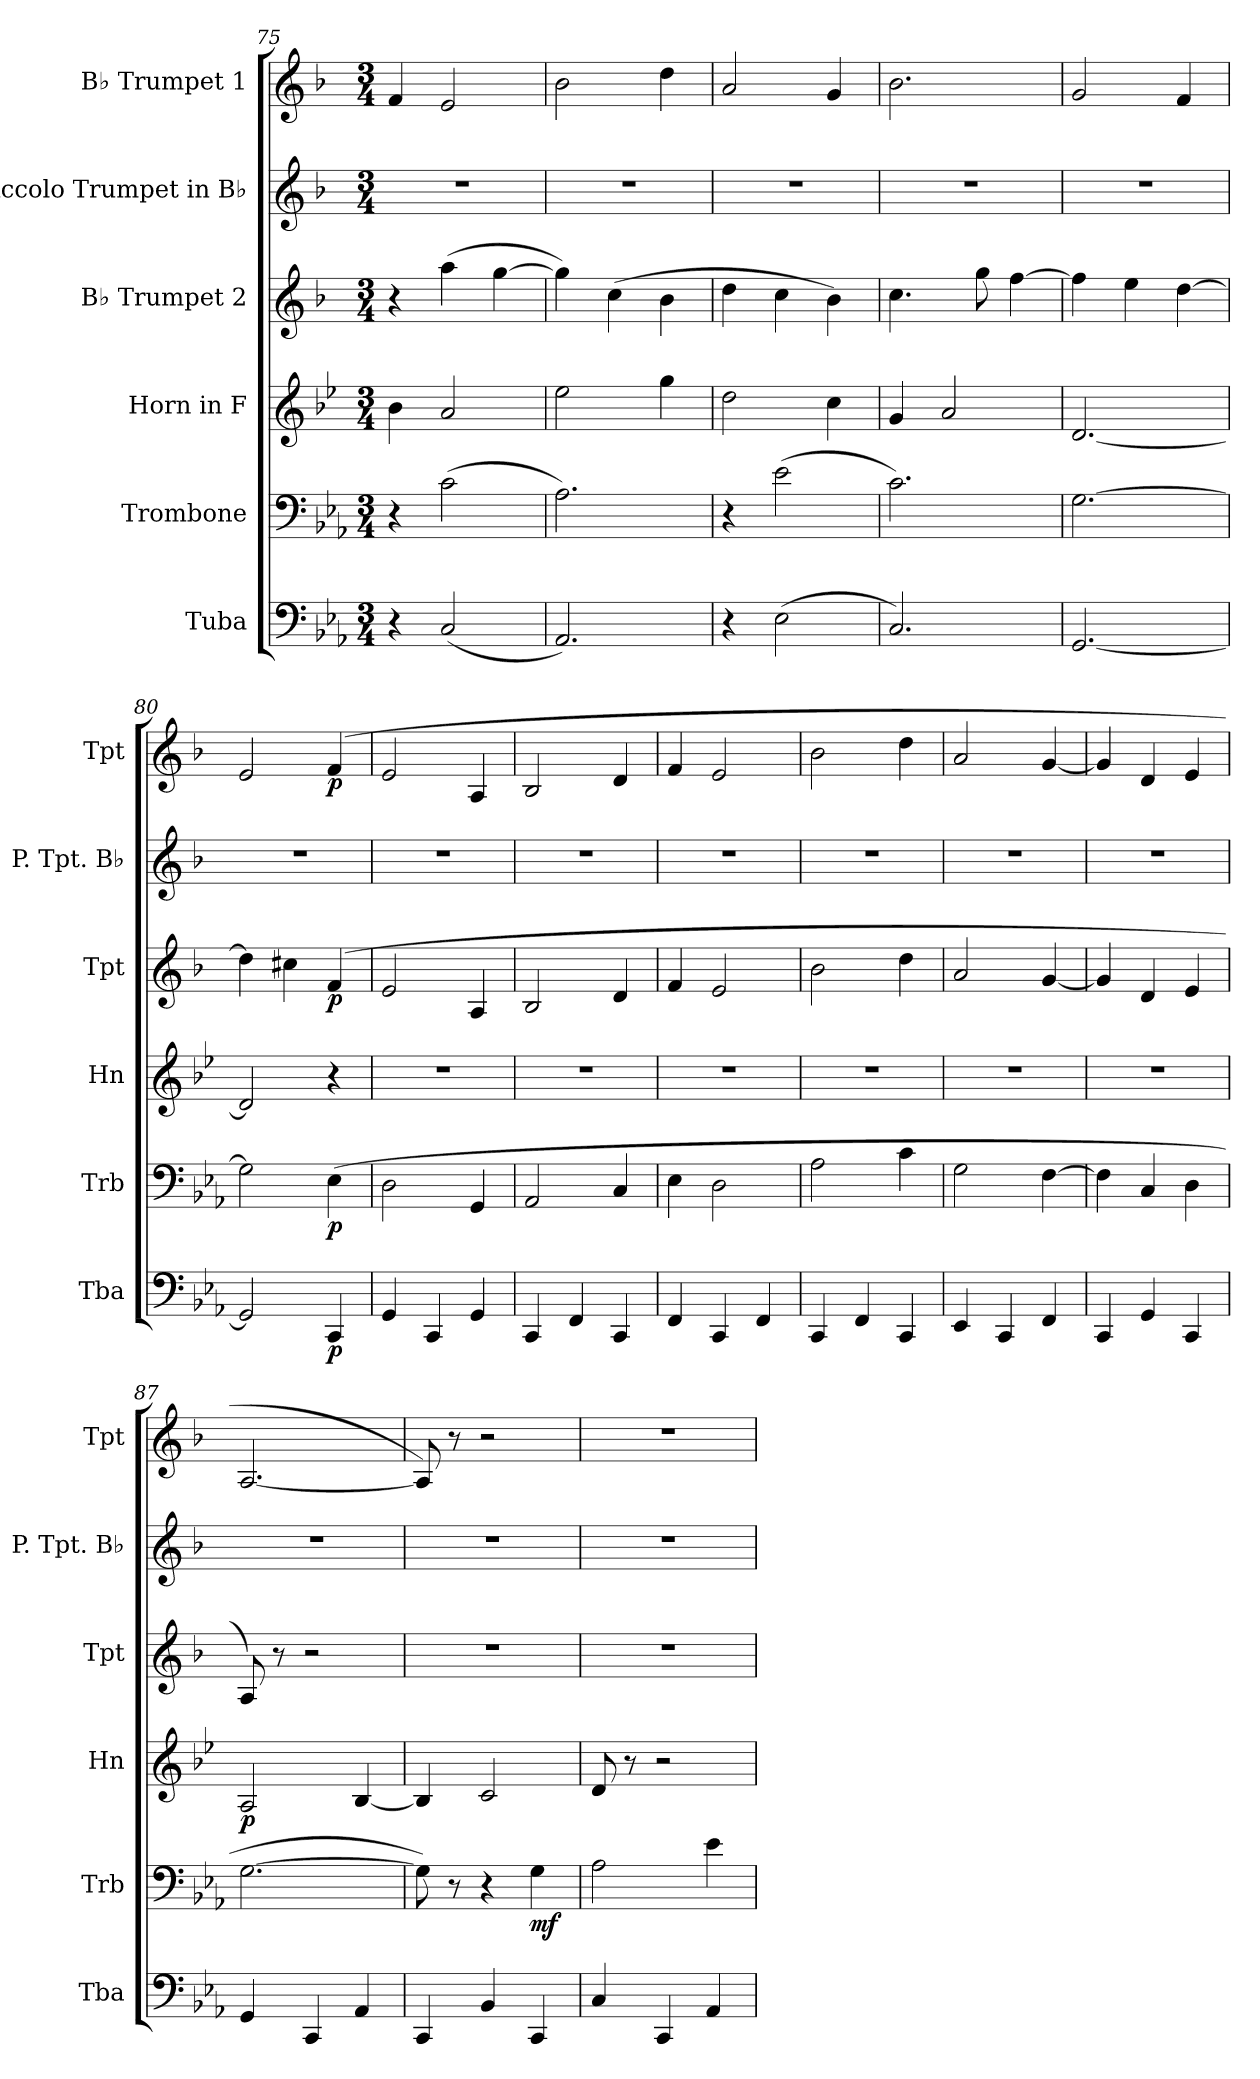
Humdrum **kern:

**kern	**dynam	**kern	**dynam	**kern	**dynam	**kern	**dynam	**kern	**kern	**dynam
*part6	*part6	*part5	*part5	*part4	*part4	*part3	*part3	*part2	*part1	*part1
*staff6	*staff6	*staff5	*staff5	*staff4	*staff4	*staff3	*staff3	*staff2	*staff1	*staff1
*I"Tuba	*	*I"Trombone	*	*I"Horn in F	*	*I"B♭ Trumpet 2	*	*I"Piccolo Trumpet in B♭	*I"B♭ Trumpet 1	*
*I'Tba	*	*I'Trb	*	*I'Hn	*	*I'Tpt	*	*I'P. Tpt. B♭	*I'Tpt	*
*clefF4	*	*clefF4	*	*clefG2	*	*clefG2	*	*clefG2	*clefG2	*
*	*	*	*	*ITrd4c7	*	*ITrd1c2	*	*ITrd-6c-10	*ITrd1c2	*
*k[b-e-a-]	*	*k[b-e-a-]	*	*k[b-e-a-]	*	*k[b-e-a-]	*	*k[b-e-a-]	*k[b-e-a-]	*
*M3/4	*	*M3/4	*	*M3/4	*	*M3/4	*	*M3/4	*M3/4	*
=75	=75	=75	=75	=75	=75	=75	=75	=75	=75	=75
4r	.	4r	.	4e-\	.	4r	.	2.r	4e-/	.
(2C/	.	(2c\	.	2d/	.	(4gg\	.	.	2d/	.
.	.	.	.	.	.	[4ff\	.	.	.	.
=76	=76	=76	=76	=76	=76	=76	=76	=76	=76	=76
2.AA-/)	.	2.A-\)	.	2a-\	.	4ff\])	.	2.r	2a-\	.
.	.	.	.	.	.	(4b-\	.	.	.	.
.	.	.	.	4cc\	.	4a-\	.	.	4cc\	.
=77	=77	=77	=77	=77	=77	=77	=77	=77	=77	=77
4r	.	4r	.	2g\	.	4cc\	.	2.r	2g/	.
(2E-\	.	(2e-\	.	.	.	4b-\	.	.	.	.
.	.	.	.	4f\	.	4a-\)	.	.	4f/	.
=78	=78	=78	=78	=78	=78	=78	=78	=78	=78	=78
2.C/)	.	2.c\)	.	4c/	.	4.b-\	.	2.r	2.a-\	.
.	.	.	.	2d/	.	.	.	.	.	.
.	.	.	.	.	.	8ff\	.	.	.	.
.	.	.	.	.	.	[4ee-\	.	.	.	.
=79	=79	=79	=79	=79	=79	=79	=79	=79	=79	=79
[2.GG/	.	[2.G\	.	[2.G/	.	4ee-\]	.	2.r	2f/	.
.	.	.	.	.	.	4dd\	.	.	.	.
.	.	.	.	.	.	[4cc\	.	.	4e-/	.
=80	=80	=80	=80	=80	=80	=80	=80	=80	=80	=80
2GG/]	.	2G\]	.	2G/]	.	4cc\]	.	2.r	2d/	.
.	.	.	.	.	.	4bn\	.	.	.	.
!	!LO:DY:b	!	!LO:DY:b	!	!	!	!LO:DY:b	!	!	!LO:DY:b
4CC/	p	(4E-\	p	4r	.	(4e-/	p	.	(4e-/	p
=81	=81	=81	=81	=81	=81	=81	=81	=81	=81	=81
4GG/	.	2D\	.	2.r	.	2d/	.	2.r	2d/	.
4CC/	.	.	.	.	.	.	.	.	.	.
4GG/	.	4GG/	.	.	.	4G/	.	.	4G/	.
!!LO:LB:g=z
=82	=82	=82	=82	=82	=82	=82	=82	=82	=82	=82
4CC/	.	2AA-/	.	2.r	.	2A-/	.	2.r	2A-/	.
4FF/	.	.	.	.	.	.	.	.	.	.
4CC/	.	4C/	.	.	.	4c/	.	.	4c/	.
=83	=83	=83	=83	=83	=83	=83	=83	=83	=83	=83
4FF/	.	4E-\	.	2.r	.	4e-/	.	2.r	4e-/	.
4CC/	.	2D\	.	.	.	2d/	.	.	2d/	.
4FF/	.	.	.	.	.	.	.	.	.	.
=84	=84	=84	=84	=84	=84	=84	=84	=84	=84	=84
4CC/	.	2A-\	.	2.r	.	2a-\	.	2.r	2a-\	.
4FF/	.	.	.	.	.	.	.	.	.	.
4CC/	.	4c\	.	.	.	4cc\	.	.	4cc\	.
=85	=85	=85	=85	=85	=85	=85	=85	=85	=85	=85
4EE-/	.	2G\	.	2.r	.	2g/	.	2.r	2g/	.
4CC/	.	.	.	.	.	.	.	.	.	.
4FF/	.	[4F\	.	.	.	[4f/	.	.	[4f/	.
=86	=86	=86	=86	=86	=86	=86	=86	=86	=86	=86
4CC/	.	4F\]	.	2.r	.	4f/]	.	2.r	4f/]	.
4GG/	.	4C/	.	.	.	4c/	.	.	4c/	.
4CC/	.	4D\	.	.	.	4d/	.	.	4d/	.
=87	=87	=87	=87	=87	=87	=87	=87	=87	=87	=87
!	!	!	!	!	!LO:DY:b	!	!	!	!	!
4GG/	.	[2.G\	.	2D/	p	8G/)	.	2.r	[2.G/	.
.	.	.	.	.	.	8r	.	.	.	.
4CC/	.	.	.	.	.	2r	.	.	.	.
4AA-/	.	.	.	[4E-/	.	.	.	.	.	.
=88	=88	=88	=88	=88	=88	=88	=88	=88	=88	=88
4CC/	.	8G\])	.	4E-/]	.	2.r	.	2.r	8G/])	.
.	.	8r	.	.	.	.	.	.	8r	.
4BB-/	.	4r	.	2F/	.	.	.	.	2r	.
!	!	!	!LO:DY:b	!	!	!	!	!	!	!
4CC/	.	4G\	mf	.	.	.	.	.	.	.
=89	=89	=89	=89	=89	=89	=89	=89	=89	=89	=89
4C/	.	2A-\	.	8G/	.	2.r	.	2.r	2.r	.
.	.	.	.	8r	.	.	.	.	.	.
4CC/	.	.	.	2r	.	.	.	.	.	.
4AA-/	.	4e-\	.	.	.	.	.	.	.	.
=	=	=	=	=	=	=	=	=	=	=
*-	*-	*-	*-	*-	*-	*-	*-	*-	*-	*-
